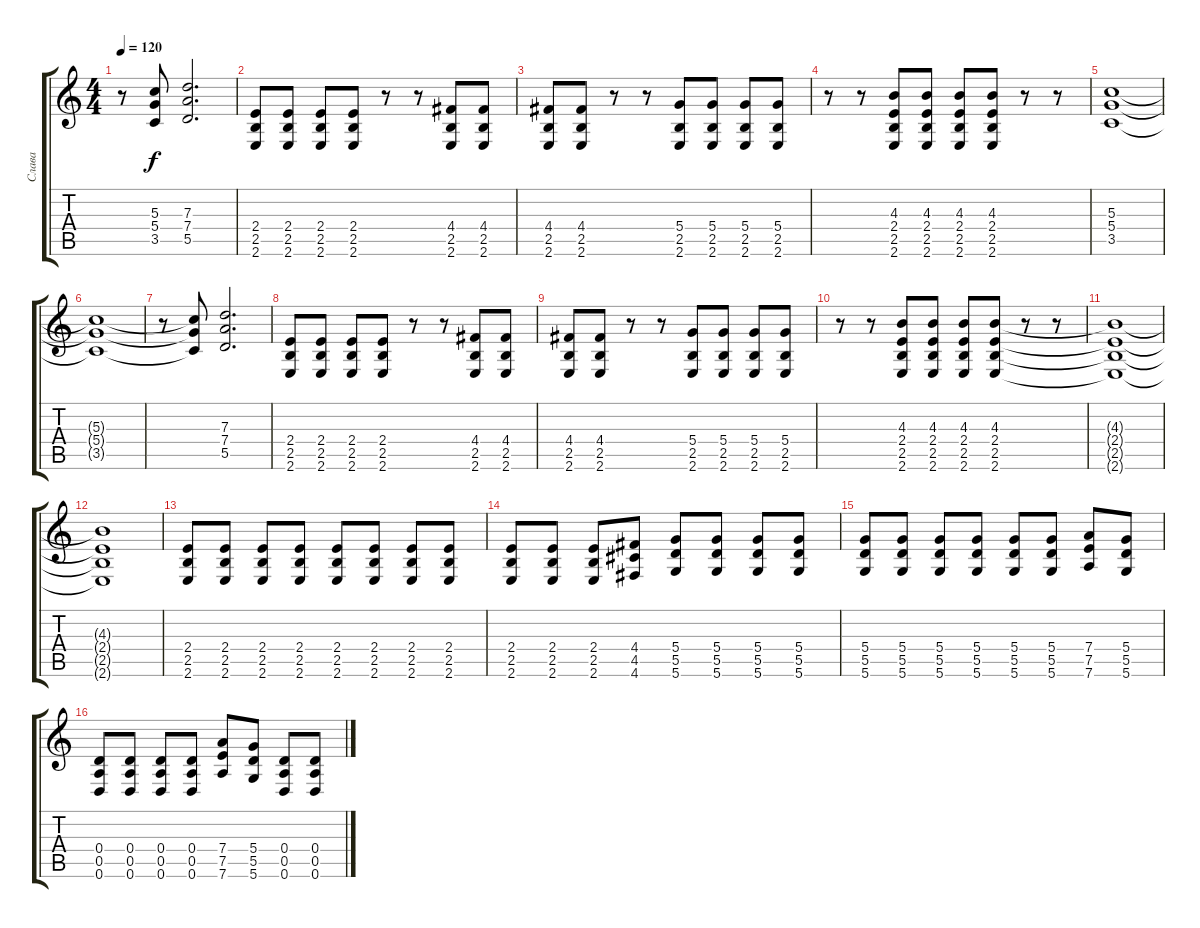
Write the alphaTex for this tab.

\track ("Слава" "Слава") {instrument distortionguitar}
\staff {score tabs}
\tuning (E4 B3 G3 D3 A2 D2) {hide}
\ts (4 4)
\tempo 120
\clef g2
\ks c
r.8{dy f} (5.3{t} 5.4{t} 3.5{t}).8 (7.3 7.4 5.5).2{d} |
(2.4 2.5 2.6).8 (2.4 2.5 2.6).8 (2.4 2.5 2.6).8 (2.4 2.5 2.6).8 r.8 r.8 (4.4 2.5 2.6).8 (4.4 2.5 2.6).8 |
(4.4 2.5 2.6).8 (4.4 2.5 2.6).8 r.8 r.8 (5.4 2.5 2.6).8 (5.4 2.5 2.6).8 (5.4 2.5 2.6).8 (5.4 2.5 2.6).8 |
r.8 r.8 (4.3 2.4 2.5 2.6).8 (4.3 2.4 2.5 2.6).8 (4.3 2.4 2.5 2.6).8 (4.3 2.4 2.5 2.6).8 r.8 r.8 |
(5.3 5.4 3.5).1 |
(5.3{t} 5.4{t} 3.5{t}).1 |
r.8 (5.3{t} 5.4{t} 3.5{t}).8 (7.3 7.4 5.5).2{d} |
(2.4 2.5 2.6).8 (2.4 2.5 2.6).8 (2.4 2.5 2.6).8 (2.4 2.5 2.6).8 r.8 r.8 (4.4 2.5 2.6).8 (4.4 2.5 2.6).8 |
(4.4 2.5 2.6).8 (4.4 2.5 2.6).8 r.8 r.8 (5.4 2.5 2.6).8 (5.4 2.5 2.6).8 (5.4 2.5 2.6).8 (5.4 2.5 2.6).8 |
r.8 r.8 (4.3 2.4 2.5 2.6).8 (4.3 2.4 2.5 2.6).8 (4.3 2.4 2.5 2.6).8 (4.3 2.4 2.5 2.6).8 r.8 r.8 |
(4.3{t} 2.4{t} 2.5{t} 2.6{t}).1 |
(4.3{t} 2.4{t} 2.5{t} 2.6{t}).1 |
(2.4 2.5 2.6).8 (2.4 2.5 2.6).8 (2.4 2.5 2.6).8 (2.4 2.5 2.6).8 (2.4 2.5 2.6).8 (2.4 2.5 2.6).8 (2.4 2.5 2.6).8 (2.4 2.5 2.6).8 |
(2.4 2.5 2.6).8 (2.4 2.5 2.6).8 (2.4 2.5 2.6).8 (4.4 4.5 4.6).8 (5.4 5.5 5.6).8 (5.4 5.5 5.6).8 (5.4 5.5 5.6).8 (5.4 5.5 5.6).8 |
(5.4 5.5 5.6).8 (5.4 5.5 5.6).8 (5.4 5.5 5.6).8 (5.4 5.5 5.6).8 (5.4 5.5 5.6).8 (5.4 5.5 5.6).8 (7.4 7.5 7.6).8 (5.4 5.5 5.6).8 |
(0.4 0.5 0.6).8 (0.4 0.5 0.6).8 (0.4 0.5 0.6).8 (0.4 0.5 0.6).8 (7.4 7.5 7.6).8 (5.4 5.5 5.6).8 (0.4 0.5 0.6).8 (0.4 0.5 0.6).8
